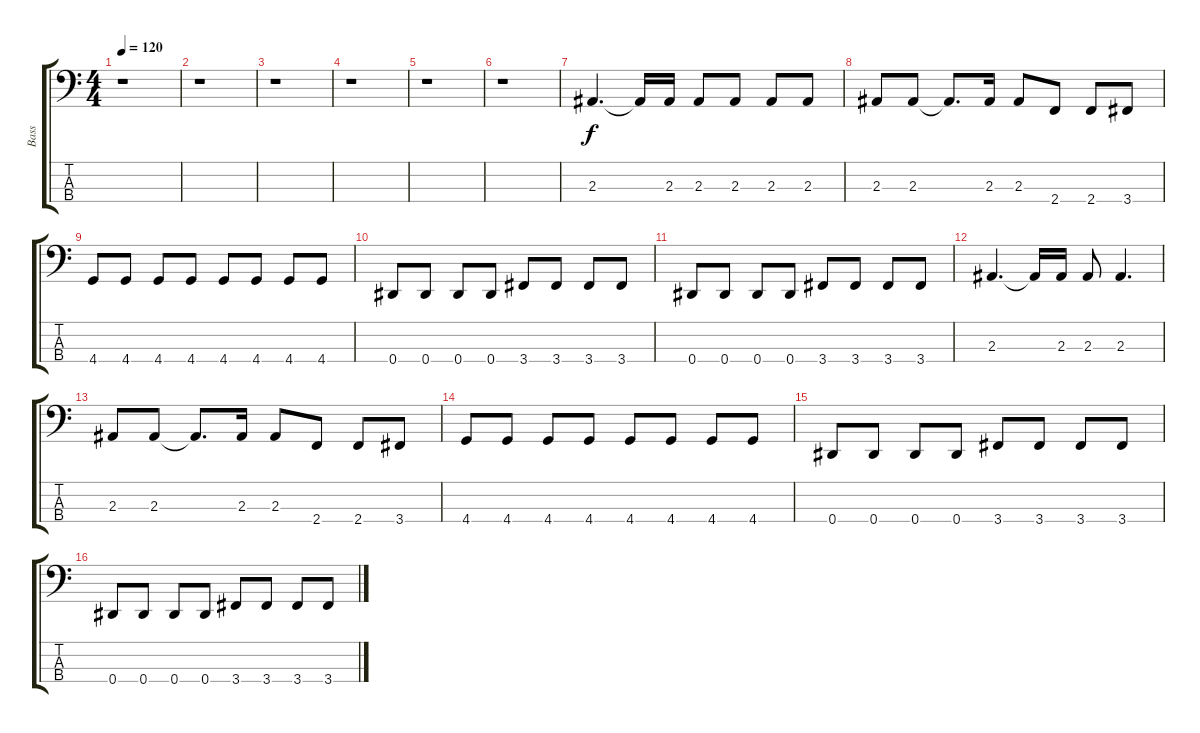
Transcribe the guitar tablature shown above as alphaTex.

\track ("Bass" "Bass") {instrument electricbassfinger}
\staff {score tabs}
\tuning (Gb2 Db2 Ab1 Eb1) {hide}
\ts (4 4)
\tempo 120
\clef f4
\ks c
r.1{dy f instrument electricbassfinger} |
r.1 |
r.1 |
r.1 |
r.1 |
r.1 |
2.3.4{d} 2.3{t}.16 2.3.16 2.3.8 2.3.8 2.3.8 2.3.8 |
2.3.8 2.3.8 2.3{t}.8{d} 2.3.16 2.3.8 2.4.8 2.4.8 3.4.8 |
4.4.8 4.4.8 4.4.8 4.4.8 4.4.8 4.4.8 4.4.8 4.4.8 |
0.4.8 0.4.8 0.4.8 0.4.8 3.4.8 3.4.8 3.4.8 3.4.8 |
0.4.8 0.4.8 0.4.8 0.4.8 3.4.8 3.4.8 3.4.8 3.4.8 |
2.3.4{d} 2.3{t}.16 2.3.16 2.3.8 2.3.4{d} |
2.3.8 2.3.8 2.3{t}.8{d} 2.3.16 2.3.8 2.4.8 2.4.8 3.4.8 |
4.4.8 4.4.8 4.4.8 4.4.8 4.4.8 4.4.8 4.4.8 4.4.8 |
0.4.8 0.4.8 0.4.8 0.4.8 3.4.8 3.4.8 3.4.8 3.4.8 |
0.4.8 0.4.8 0.4.8 0.4.8 3.4.8 3.4.8 3.4.8 3.4.8
